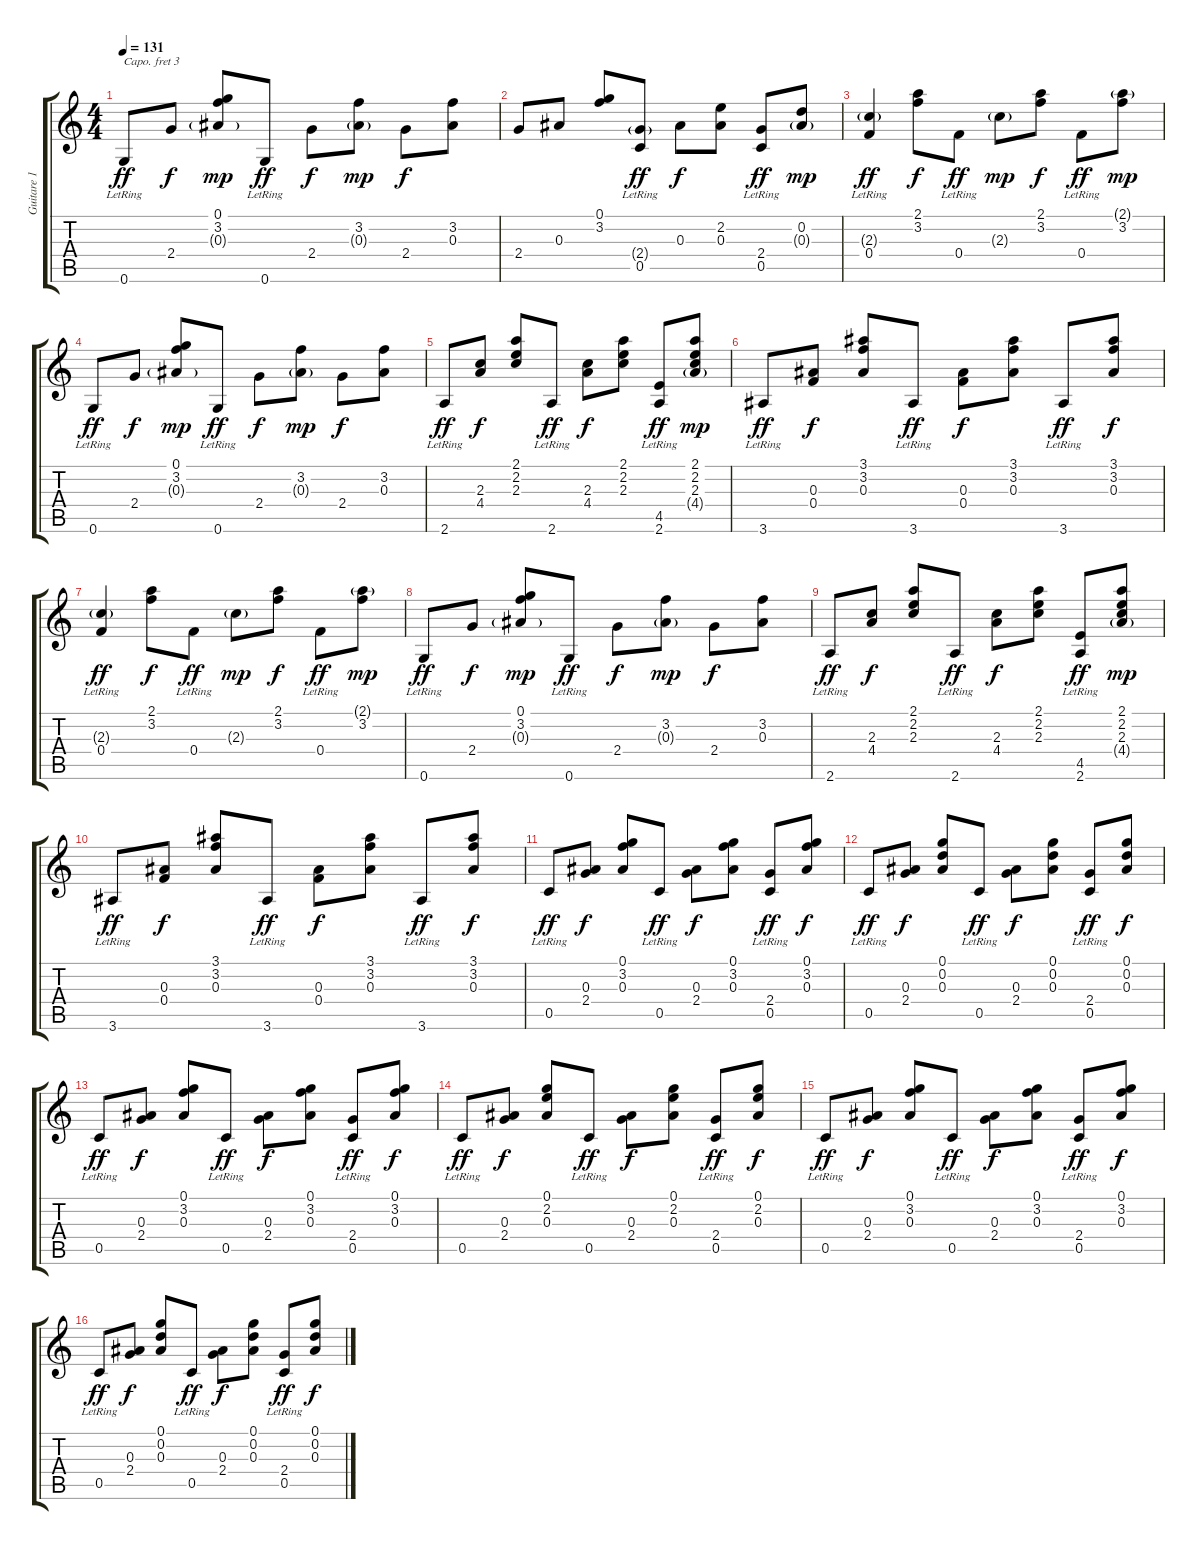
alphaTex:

\track ("Guitare 1" "Guitare 1") {instrument acousticguitarsteel}
\staff {score tabs}
\capo 3
\tuning (E4 B3 G3 D3 A2 E2) {hide}
\ts (4 4)
\tempo 131
\clef g2
\ks c
0.6{lr}.8{dy ff} 2.4.8{dy f} (0.1 3.2 0.3{g}).8{dy mp} 0.6{lr}.8{dy ff} 2.4.8{dy f} (3.2 0.3{g}).8{dy mp} 2.4.8{dy f} (3.2 0.3).8 |
2.4.8 0.3.8 (0.1 3.2).8 (2.4{g} 0.5{lr}).8{dy ff} 0.3.8{dy f} (2.2 0.3).8 (2.4 0.5{lr}).8{dy ff} (0.2 0.3{g}).8{dy mp} |
(2.3{g} 0.4{lr}).4{dy ff} (2.1 3.2).8{dy f} 0.4{lr}.8{dy ff} 2.3{g}.8{dy mp} (2.1 3.2).8{dy f} 0.4{lr}.8{dy ff} (2.1{g} 3.2).8{dy mp} |
0.6{lr}.8{dy ff} 2.4.8{dy f} (0.1 3.2 0.3{g}).8{dy mp} 0.6{lr}.8{dy ff} 2.4.8{dy f} (3.2 0.3{g}).8{dy mp} 2.4.8{dy f} (3.2 0.3).8 |
2.6{lr}.8{dy ff} (2.3 4.4).8{dy f} (2.1 2.2 2.3).8 2.6{lr}.8{dy ff} (2.3 4.4).8{dy f} (2.1 2.2 2.3).8 (4.5 2.6{lr}).8{dy ff} (2.1 2.2 2.3 4.4{g}).8{dy mp} |
3.6{lr}.8{dy ff} (0.3 0.4).8{dy f} (3.1 3.2 0.3).8 3.6{lr}.8{dy ff} (0.3 0.4).8{dy f} (3.1 3.2 0.3).8 3.6{lr}.8{dy ff} (3.1 3.2 0.3).8{dy f} |
(2.3{g} 0.4{lr}).4{dy ff} (2.1 3.2).8{dy f} 0.4{lr}.8{dy ff} 2.3{g}.8{dy mp} (2.1 3.2).8{dy f} 0.4{lr}.8{dy ff} (2.1{g} 3.2).8{dy mp} |
0.6{lr}.8{dy ff} 2.4.8{dy f} (0.1 3.2 0.3{g}).8{dy mp} 0.6{lr}.8{dy ff} 2.4.8{dy f} (3.2 0.3{g}).8{dy mp} 2.4.8{dy f} (3.2 0.3).8 |
2.6{lr}.8{dy ff} (2.3 4.4).8{dy f} (2.1 2.2 2.3).8 2.6{lr}.8{dy ff} (2.3 4.4).8{dy f} (2.1 2.2 2.3).8 (4.5 2.6{lr}).8{dy ff} (2.1 2.2 2.3 4.4{g}).8{dy mp} |
3.6{lr}.8{dy ff} (0.3 0.4).8{dy f} (3.1 3.2 0.3).8 3.6{lr}.8{dy ff} (0.3 0.4).8{dy f} (3.1 3.2 0.3).8 3.6{lr}.8{dy ff} (3.1 3.2 0.3).8{dy f} |
0.5{lr}.8{dy ff} (0.3 2.4).8{dy f} (0.1 3.2 0.3).8 0.5{lr}.8{dy ff} (0.3 2.4).8{dy f} (0.1 3.2 0.3).8 (2.4 0.5{lr}).8{dy ff} (0.1 3.2 0.3).8{dy f} |
0.5{lr}.8{dy ff} (0.3 2.4).8{dy f} (0.1 0.2 0.3).8 0.5{lr}.8{dy ff} (0.3 2.4).8{dy f} (0.1 0.2 0.3).8 (2.4 0.5{lr}).8{dy ff} (0.1 0.2 0.3).8{dy f} |
0.5{lr}.8{dy ff} (0.3 2.4).8{dy f} (0.1 3.2 0.3).8 0.5{lr}.8{dy ff} (0.3 2.4).8{dy f} (0.1 3.2 0.3).8 (2.4 0.5{lr}).8{dy ff} (0.1 3.2 0.3).8{dy f} |
0.5{lr}.8{dy ff} (0.3 2.4).8{dy f} (0.1 2.2 0.3).8 0.5{lr}.8{dy ff} (0.3 2.4).8{dy f} (0.1 2.2 0.3).8 (2.4 0.5{lr}).8{dy ff} (0.1 2.2 0.3).8{dy f} |
0.5{lr}.8{dy ff} (0.3 2.4).8{dy f} (0.1 3.2 0.3).8 0.5{lr}.8{dy ff} (0.3 2.4).8{dy f} (0.1 3.2 0.3).8 (2.4 0.5{lr}).8{dy ff} (0.1 3.2 0.3).8{dy f} |
0.5{lr}.8{dy ff} (0.3 2.4).8{dy f} (0.1 0.2 0.3).8 0.5{lr}.8{dy ff} (0.3 2.4).8{dy f} (0.1 0.2 0.3).8 (2.4 0.5{lr}).8{dy ff} (0.1 0.2 0.3).8{dy f}
